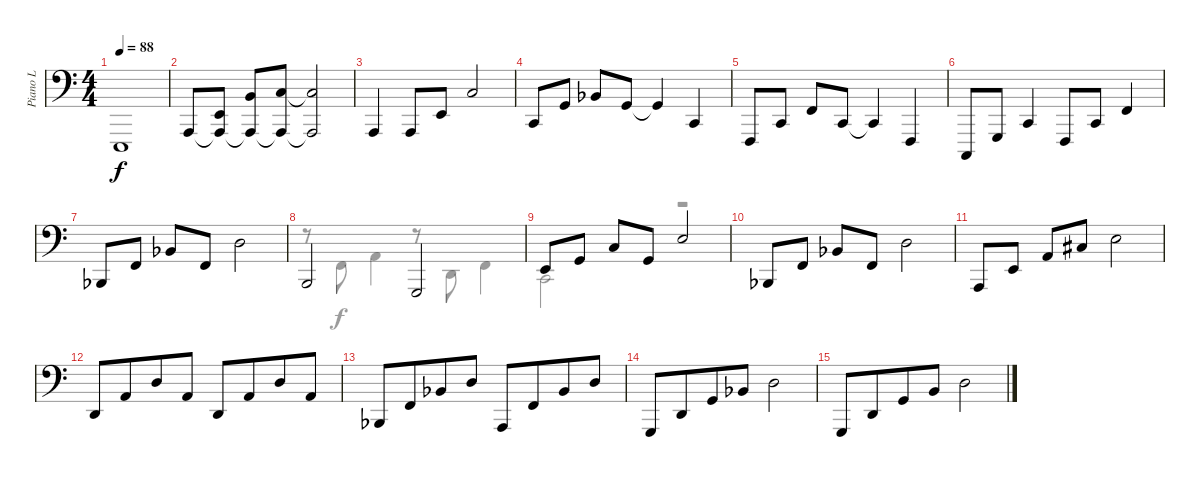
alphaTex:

\track ("Piano L" "Piano L") {instrument acousticgrandpiano}
\staff {score}
\tuning (G2 D2 A1 E1 B0) {hide}
\voice
\ts (4 4)
\tempo 88
\clef f4
\ks c
0.4.1{dy f} |
5.4.8 (7.3 5.4{t}).8 (9.2 5.4{t}).8 (10.2 5.4{t}).8 (10.2{t} 5.4{t}).2 |
5.4.4 5.4.8 7.3.8 5.1.2 |
3.3.8 5.2.8 3.1{acc b}.8 0.1.8 0.1{t}.4 3.3.4 |
1.4.8 3.3.8 3.2.8 3.3.8 3.3{t}.4 1.4.4 |
1.5.8 3.4.8 3.3.4 6.5.8 8.4.8 8.3.4 |
6.4{acc b}.8 8.3.8 8.2{acc b}.8 8.3.8 7.1.2 |
7.4.2 8.5.2 |
7.3.8 10.3.8 15.3.8 10.3.8 14.2.2 |
6.4{acc b}.8 8.3.8 8.2{acc b}.8 8.3.8 7.1.2 |
5.4.8 7.3.8 7.2.8 6.1.8 9.1.2 |
5.3.8 7.2.8{beam merge} 7.1.8 7.2.8 5.3.8 7.2.8{beam merge} 7.1.8 7.2.8 |
6.4{acc b}.8 8.3.8{beam merge} 8.2{acc b}.8 7.1.8 5.4.8 8.3.8{beam merge} 3.1{acc b}.8 7.1.8 |
3.4.8 5.3.8{beam merge} 0.1.8 3.1{acc b}.8 7.1.2 |
3.4.8 5.3.8{beam merge} 0.1.8 4.1.8 7.1.2 |
\voice
\clef f4
\ottava regular
\simile none
\ks c
|
|
|
|
|
|
|
r.8 3.2.8 2.1.4 r.8 5.3.8 8.3.4 |
3.3.2 r.2 |
|
|
|
|
|
|
